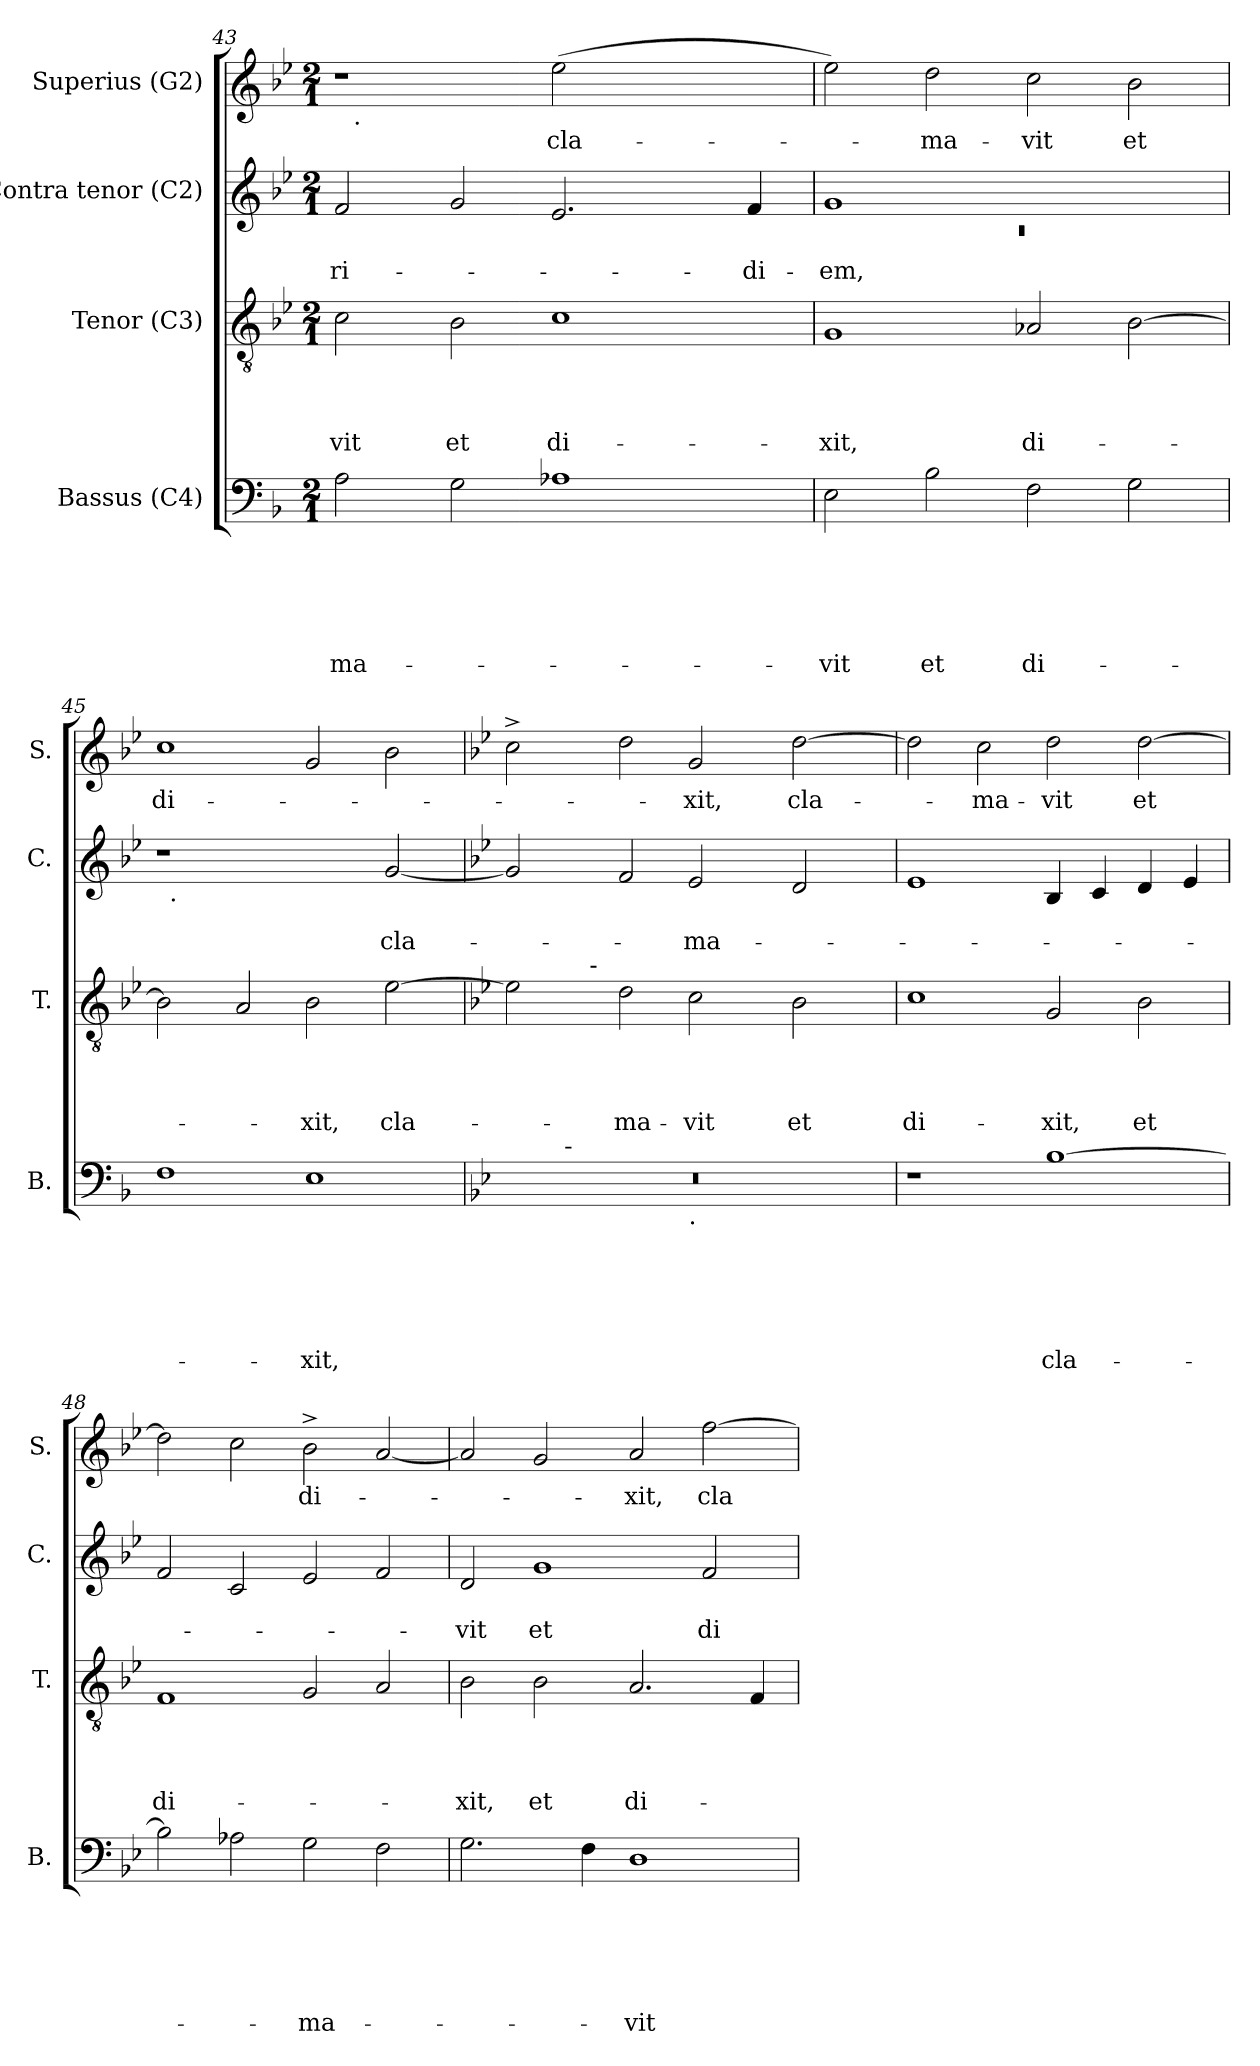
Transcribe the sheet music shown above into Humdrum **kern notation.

**kern	**text	**text	**text	**text	**text	**text	**kern	**text	**text	**text	**text	**kern	**text	**text	**kern	**text
*part4	*part4	*part4	*part4	*part4	*part4	*part4	*part3	*part3	*part3	*part3	*part3	*part2	*part2	*part2	*part1	*part1
*staff4	*staff4	*staff4	*staff4	*staff4	*staff4	*staff4	*staff3	*staff3	*staff3	*staff3	*staff3	*staff2	*staff2	*staff2	*staff1	*staff1
*I"Bassus (C4)	*	*	*	*	*	*	*I"Tenor (C3)	*	*	*	*	*I"Contra tenor (C2)	*	*	*I"Superius (G2)	*
*I'B.	*	*	*	*	*	*	*I'T.	*	*	*	*	*I'C.	*	*	*I'S.	*
*clefF4	*	*	*	*	*	*	*clefGv2	*	*	*	*	*clefG2	*	*	*clefG2	*
*k[b-]	*	*	*	*	*	*	*k[b-e-]	*	*	*	*	*k[b-e-]	*	*	*k[b-e-]	*
*F:	*	*	*	*	*	*	*B-:	*	*	*	*	*B-:	*	*	*B-:	*
*M2/1	*	*	*	*	*	*	*M2/1	*	*	*	*	*M2/1	*	*	*M2/1	*
=43	=43	=43	=43	=43	=43	=43	=43	=43	=43	=43	=43	=43	=43	=43	=43	=43
!	!	!	!	!	!	!LO:LY:b	!	!	!	!	!LO:LY:b	!	!	!LO:LY:b	!	!
*	*	*	*	*	*	*	*	*	*	*	*	*	*	*	*^	*
2A\	.	.	.	.	.	-ma-	2c\	.	.	.	-vit	2f/	.	-ri-	1r	32ryy	.
!	!	!	!	!	!	!	!	!	!	!	!	!	!	!	!	!LO:TX:b:t=.	!
.	.	.	.	.	.	.	.	.	.	.	.	.	.	.	.	1ryy	.
!	!	!	!	!	!	!	!	!	!	!	!LO:LY:b	!	!	!	!	!	!
2G\	.	.	.	.	.	.	2B-\	.	.	.	et	2g/	.	.	.	.	.
!	!	!	!	!	!	!	!	!	!	!	!LO:LY:b	!	!	!	!	!	!LO:LY:b
1A-X	.	.	.	.	.	.	1c	.	.	.	di-	2.e-/	.	.	(>2ee-\	.	-cla-
.	.	.	.	.	.	.	.	.	.	.	.	.	.	.	.	2ryy	.
.	.	.	.	.	.	.	.	.	.	.	.	.	.	.	2ryy	.	.
.	.	.	.	.	.	.	.	.	.	.	.	.	.	.	.	4...ryy	.
!	!	!	!	!	!	!	!	!	!	!	!	!	!	!LO:LY:b	!	!	!
.	.	.	.	.	.	.	.	.	.	.	.	4f/	.	-di-	.	.	.
=44	=44	=44	=44	=44	=44	=44	=44	=44	=44	=44	=44	=44	=44	=44	=44	=44	=44
*	*	*	*	*	*	*	*	*	*	*	*	*^	*	*	*	*	*
!	!	!	!	!	!	!LO:LY:b	!	!	!	!	!LO:LY:b	!	!LO:N:vis=1	!	!LO:LY:b	!	!	!
*	*	*	*	*	*	*	*	*	*	*	*	*	*	*	*	*v	*v	*
2E\	.	.	.	.	.	-vit	1G	.	.	.	-xit,	1g	0rc	.	-em,	2ee-\)	.
!	!	!	!	!	!	!LO:LY:b	!	!	!	!	!	!	!	!	!	!	!LO:LY:b
2B-\	.	.	.	.	.	et	.	.	.	.	.	.	.	.	.	2dd\	-ma-
!	!	!	!	!	!	!LO:LY:b	!	!	!	!	!LO:LY:b	!	!	!	!	!	!LO:LY:b
2F\	.	.	.	.	.	di-	2A-/	.	.	.	di-	1ryy	.	.	.	2cc\	-vit
!	!	!	!	!	!	!	!	!	!	!	!	!	!	!	!	!	!LO:LY:b
2G\	.	.	.	.	.	.	[>2B-\	.	.	.	.	.	.	.	.	2b-\	et
=45	=45	=45	=45	=45	=45	=45	=45	=45	=45	=45	=45	=45	=45	=45	=45	=45	=45
!	!	!	!	!	!	!	!	!	!	!	!	!	!	!	!	!	!LO:LY:b
1F	.	.	.	.	.	.	2B-\]	.	.	.	.	1r	32ryy	.	.	1cc	di-
!	!	!	!	!	!	!	!	!	!	!	!	!	!LO:TX:b:t=.	!	!	!	!
.	.	.	.	.	.	.	.	.	.	.	.	.	1ryy	.	.	.	.
.	.	.	.	.	.	.	2A/	.	.	.	.	.	.	.	.	.	.
!	!	!	!	!	!	!LO:LY:b	!	!	!	!	!LO:LY:b	!	!	!	!	!	!
1E	.	.	.	.	.	-xit,	2B-\	.	.	.	-xit,	2ryy	.	.	.	2g/	.
.	.	.	.	.	.	.	.	.	.	.	.	.	2ryy	.	.	.	.
!	!	!	!	!	!	!	!	!	!	!	!LO:LY:b	!	!	!	!LO:LY:b	!	!
.	.	.	.	.	.	.	[>2e-\	.	.	.	cla-	[>2g/	.	.	cla-	2b-\	.
.	.	.	.	.	.	.	.	.	.	.	.	.	4...ryy	.	.	.	.
*	*	*	*	*	*	*	*	*	*	*	*	*v	*v	*	*	*	*
!!LO:PB:g=z
=46	=46	=46	=46	=46	=46	=46	=46	=46	=46	=46	=46	=46	=46	=46	=46	=46
*k[b-e-]	*	*	*	*	*	*	*	*	*	*	*	*	*	*	*	*
*B-:	*	*	*	*	*	*	*	*	*	*	*	*	*	*	*	*
*^	*	*	*	*	*	*	*^	*	*	*	*	*	*	*	*	*
*	*^	*	*	*	*	*	*	*	*	*	*	*	*	*	*	*	*	*
0r	4ryy	1ryy	.	.	.	.	.	.	2e-\]	4.ryy	.	.	.	.	2g/]	.	.	2cc^>\	.
.	32ryy	.	.	.	.	.	.	.	.	.	.	.	.	.	.	.	.	.	.
!	!LO:TX:a:t=-	!	!	!	!	!	!	!	!	!	!	!	!	!	!	!	!	!	!
.	1ryy	.	.	.	.	.	.	.	.	.	.	.	.	.	.	.	.	.	.
!	!	!	!	!	!	!	!	!	!	!LO:TX:a:t=-	!	!	!	!	!	!	!	!	!
.	.	.	.	.	.	.	.	.	.	1ryy	.	.	.	.	.	.	.	.	.
!	!	!	!	!	!	!	!	!	!	!	!	!	!	!LO:LY:b	!	!	!	!	!
.	.	.	.	.	.	.	.	.	2d\	.	.	.	.	-ma-	2f/	.	.	2dd\	.
!	!	!LO:TX:b:t=.	!	!	!	!	!	!	!	!	!	!	!	!	!	!	!	!	!
!	!	!	!	!	!	!	!	!	!	!	!	!	!	!LO:LY:b	!	!	!LO:LY:b	!	!LO:LY:b
.	.	1ryy	.	.	.	.	.	.	2c\	.	.	.	.	-vit	2e-/	.	-ma-	2g/	-xit,
.	2ryy	.	.	.	.	.	.	.	.	.	.	.	.	.	.	.	.	.	.
.	.	.	.	.	.	.	.	.	.	2ryy	.	.	.	.	.	.	.	.	.
!	!	!	!	!	!	!	!	!	!	!	!	!	!	!LO:LY:b	!	!	!	!	!LO:LY:b
.	.	.	.	.	.	.	.	.	2B-\	.	.	.	.	et	2d/	.	.	[>2dd\	cla-
.	8..ryy	.	.	.	.	.	.	.	.	.	.	.	.	.	.	.	.	.	.
.	.	.	.	.	.	.	.	.	.	8ryy	.	.	.	.	.	.	.	.	.
=47	=47	=47	=47	=47	=47	=47	=47	=47	=47	=47	=47	=47	=47	=47	=47	=47	=47	=47	=47
!	!	!	!	!	!	!	!	!	!	!	!	!	!	!LO:LY:b	!	!	!	!	!
*v	*v	*v	*	*	*	*	*	*	*	*	*	*	*	*	*	*	*	*	*
*	*	*	*	*	*	*	*v	*v	*	*	*	*	*	*	*	*	*
1r	.	.	.	.	.	.	1c	.	.	.	di-	1e-	.	.	2dd\]	.
!	!	!	!	!	!	!	!	!	!	!	!	!	!	!	!	!LO:LY:b
.	.	.	.	.	.	.	.	.	.	.	.	.	.	.	2cc\	-ma-
!	!	!	!	!	!	!LO:LY:b	!	!	!	!	!LO:LY:b	!	!	!	!	!LO:LY:b
[>1B-	.	.	.	.	.	cla-	2G/	.	.	.	-xit,	4B-/	.	.	2dd\	-vit
.	.	.	.	.	.	.	.	.	.	.	.	4c/	.	.	.	.
!	!	!	!	!	!	!	!	!	!	!	!LO:LY:b	!	!	!	!	!LO:LY:b
.	.	.	.	.	.	.	2B-\	.	.	.	et	4d/	.	.	[>2dd\	et
.	.	.	.	.	.	.	.	.	.	.	.	4e-/	.	.	.	.
=48	=48	=48	=48	=48	=48	=48	=48	=48	=48	=48	=48	=48	=48	=48	=48	=48
!	!	!	!	!	!	!	!	!	!	!	!LO:LY:b	!	!	!	!	!
2B-\]	.	.	.	.	.	.	1F	.	.	.	di-	2f/	.	.	2dd\]	.
2A-\	.	.	.	.	.	.	.	.	.	.	.	2c/	.	.	2cc\	.
!	!	!	!	!	!	!LO:LY:b	!	!	!	!	!	!	!	!	!	!LO:LY:b
2G\	.	.	.	.	.	-ma-	2G/	.	.	.	.	2e-/	.	.	2b-^>\	di-
2F\	.	.	.	.	.	.	2A/	.	.	.	.	2f/	.	.	[<2a/	.
=49	=49	=49	=49	=49	=49	=49	=49	=49	=49	=49	=49	=49	=49	=49	=49	=49
!	!	!	!	!	!	!	!	!	!	!	!LO:LY:b	!	!	!LO:LY:b	!	!
2.G\	.	.	.	.	.	.	2B-\	.	.	.	-xit,	2d/	.	-vit	2a/]	.
!	!	!	!	!	!	!	!	!	!	!	!LO:LY:b	!	!	!LO:LY:b	!	!
.	.	.	.	.	.	.	2B-\	.	.	.	et	1g	.	et	2g/	.
4F\	.	.	.	.	.	.	.	.	.	.	.	.	.	.	.	.
!	!	!	!	!	!	!LO:LY:b	!	!	!	!	!LO:LY:b	!	!	!	!	!LO:LY:b
1D	.	.	.	.	.	-vit	2.A/	.	.	.	di-	.	.	.	2a/	-xit,
!	!	!	!	!	!	!	!	!	!	!	!	!	!	!LO:LY:b	!	!LO:LY:b
.	.	.	.	.	.	.	.	.	.	.	.	2f/	.	di-	[<2ff\	cla-
.	.	.	.	.	.	.	4F/	.	.	.	.	.	.	.	.	.
=	=	=	=	=	=	=	=	=	=	=	=	=	=	=	=	=
*-	*-	*-	*-	*-	*-	*-	*-	*-	*-	*-	*-	*-	*-	*-	*-	*-
